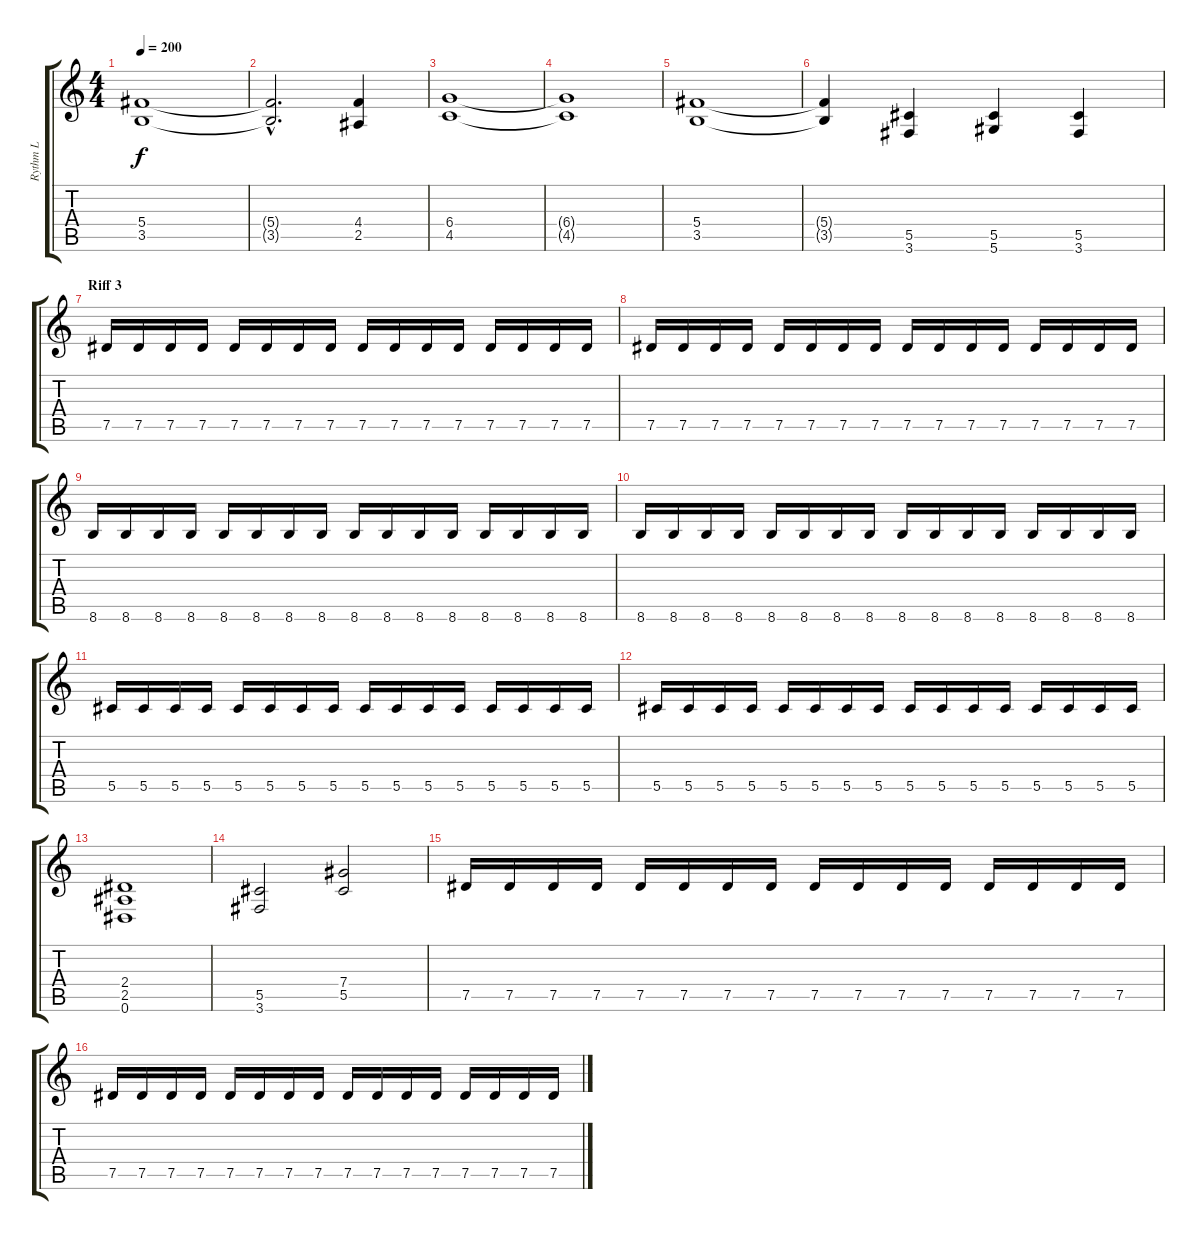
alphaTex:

\track ("Rythm L" "Rythm L") {instrument overdrivenguitar}
\staff {score tabs}
\tuning (Eb4 Bb3 Gb3 Db3 Ab2 Eb2) {hide}
\ts (4 4)
\tempo 200
\clef g2
\ks c
(5.4 3.5).1{dy f} |
(5.4{hac t} 3.5{hac t}).2{d} (4.4 2.5).4 |
(6.4 4.5).1 |
(6.4{t} 4.5{t}).1 |
(5.4 3.5).1 |
(5.4{t} 3.5{t}).4 (5.5 3.6).4 (5.5 5.6).4 (5.5 3.6).4 |
\section ("" "Riff 3")
7.5.16 7.5.16 7.5.16 7.5.16 7.5.16 7.5.16 7.5.16 7.5.16 7.5.16 7.5.16 7.5.16 7.5.16 7.5.16 7.5.16 7.5.16 7.5.16 |
7.5.16 7.5.16 7.5.16 7.5.16 7.5.16 7.5.16 7.5.16 7.5.16 7.5.16 7.5.16 7.5.16 7.5.16 7.5.16 7.5.16 7.5.16 7.5.16 |
8.6.16 8.6.16 8.6.16 8.6.16 8.6.16 8.6.16 8.6.16 8.6.16 8.6.16 8.6.16 8.6.16 8.6.16 8.6.16 8.6.16 8.6.16 8.6.16 |
8.6.16 8.6.16 8.6.16 8.6.16 8.6.16 8.6.16 8.6.16 8.6.16 8.6.16 8.6.16 8.6.16 8.6.16 8.6.16 8.6.16 8.6.16 8.6.16 |
5.5.16 5.5.16 5.5.16 5.5.16 5.5.16 5.5.16 5.5.16 5.5.16 5.5.16 5.5.16 5.5.16 5.5.16 5.5.16 5.5.16 5.5.16 5.5.16 |
5.5.16 5.5.16 5.5.16 5.5.16 5.5.16 5.5.16 5.5.16 5.5.16 5.5.16 5.5.16 5.5.16 5.5.16 5.5.16 5.5.16 5.5.16 5.5.16 |
(2.4 2.5 0.6).1 |
(5.5 3.6).2 (7.4 5.5).2 |
7.5.16 7.5.16 7.5.16 7.5.16 7.5.16 7.5.16 7.5.16 7.5.16 7.5.16 7.5.16 7.5.16 7.5.16 7.5.16 7.5.16 7.5.16 7.5.16 |
7.5.16 7.5.16 7.5.16 7.5.16 7.5.16 7.5.16 7.5.16 7.5.16 7.5.16 7.5.16 7.5.16 7.5.16 7.5.16 7.5.16 7.5.16 7.5.16
